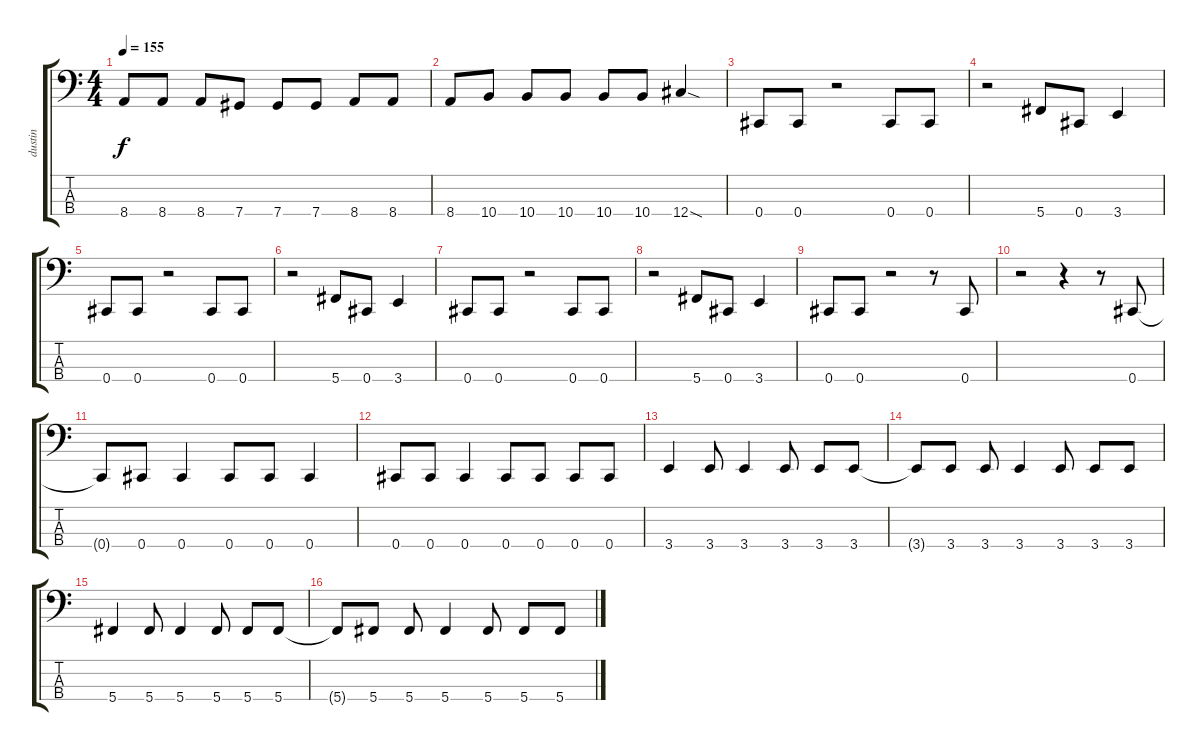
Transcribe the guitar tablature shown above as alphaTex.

\track ("dustin" "dustin") {instrument electricbassfinger}
\staff {score tabs}
\tuning (Gb2 Db2 Ab1 Db1) {hide}
\ts (4 4)
\tempo 155
\clef f4
\ks c
8.4.8{dy f} 8.4.8 8.4.8 7.4.8 7.4.8 7.4.8 8.4.8 8.4.8 |
8.4.8 10.4.8 10.4.8 10.4.8 10.4.8 10.4.8 12.4{sod}.4 |
0.4.8 0.4.8 r.2 0.4.8 0.4.8 |
r.2 5.4.8 0.4.8 3.4.4 |
0.4.8 0.4.8 r.2 0.4.8 0.4.8 |
r.2 5.4.8 0.4.8 3.4.4 |
0.4.8 0.4.8 r.2 0.4.8 0.4.8 |
r.2 5.4.8 0.4.8 3.4.4 |
0.4.8 0.4.8 r.2 r.8 0.4.8 |
r.2 r.4 r.8 0.4.8 |
0.4{t}.8 0.4.8 0.4.4 0.4.8 0.4.8 0.4.4 |
0.4.8 0.4.8 0.4.4 0.4.8 0.4.8 0.4.8 0.4.8 |
3.4.4 3.4.8 3.4.4 3.4.8 3.4.8 3.4.8 |
3.4{t}.8 3.4.8 3.4.8 3.4.4 3.4.8 3.4.8 3.4.8 |
5.4.4 5.4.8 5.4.4 5.4.8 5.4.8 5.4.8 |
5.4{t}.8 5.4.8 5.4.8 5.4.4 5.4.8 5.4.8 5.4.8
